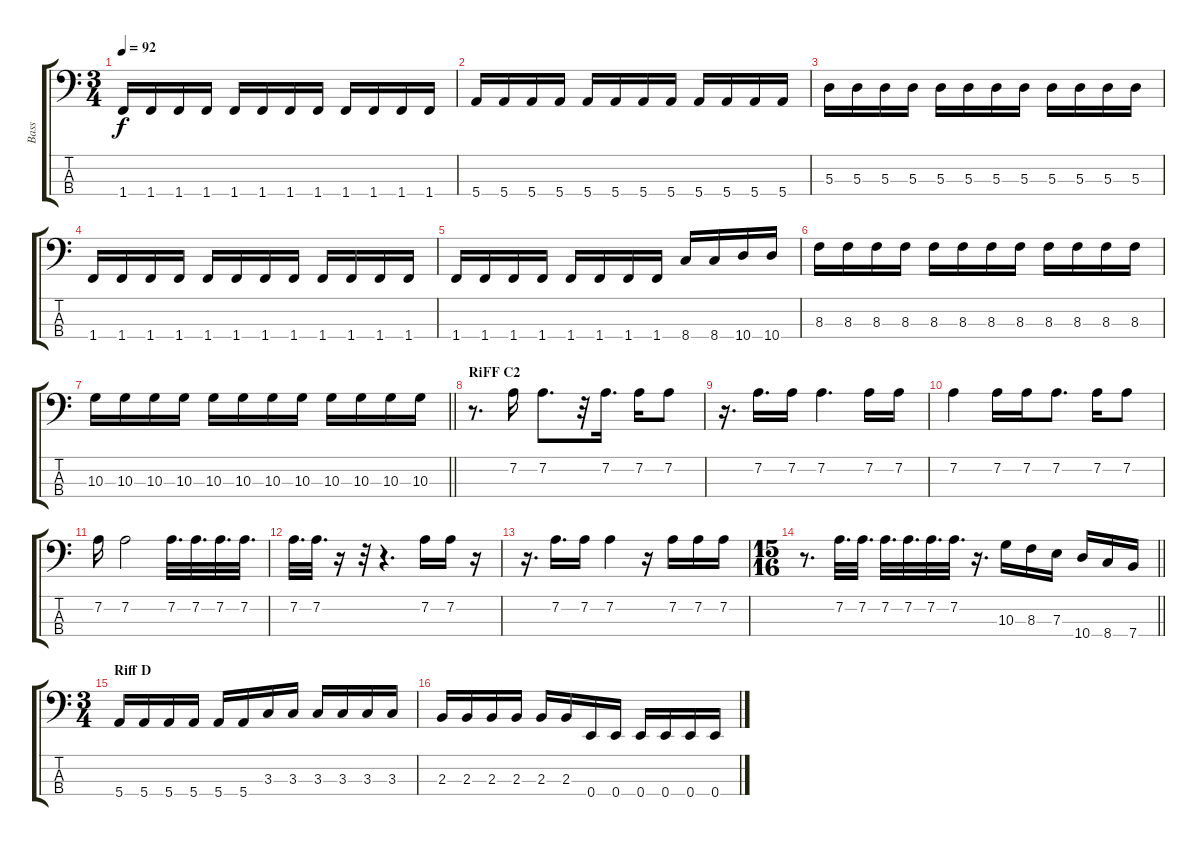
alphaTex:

\track ("Bass" "Bass") {instrument electricbassfinger}
\staff {score tabs}
\tuning (G2 D2 A1 E1) {hide}
\ts (3 4)
\tempo 92
\clef f4
\ks c
1.4.16{dy f} 1.4.16 1.4.16 1.4.16 1.4.16 1.4.16 1.4.16 1.4.16 1.4.16 1.4.16 1.4.16 1.4.16 |
5.4.16 5.4.16 5.4.16 5.4.16 5.4.16 5.4.16 5.4.16 5.4.16 5.4.16 5.4.16 5.4.16 5.4.16 |
5.3.16 5.3.16 5.3.16 5.3.16 5.3.16 5.3.16 5.3.16 5.3.16 5.3.16 5.3.16 5.3.16 5.3.16 |
1.4.16 1.4.16 1.4.16 1.4.16 1.4.16 1.4.16 1.4.16 1.4.16 1.4.16 1.4.16 1.4.16 1.4.16 |
1.4.16 1.4.16 1.4.16 1.4.16 1.4.16 1.4.16 1.4.16 1.4.16 8.4.16 8.4.16 10.4.16 10.4.16 |
8.3.16 8.3.16 8.3.16 8.3.16 8.3.16 8.3.16 8.3.16 8.3.16 8.3.16 8.3.16 8.3.16 8.3.16 |
\barLineRight lightlight
10.3.16 10.3.16 10.3.16 10.3.16 10.3.16 10.3.16 10.3.16 10.3.16 10.3.16 10.3.16 10.3.16 10.3.16 |
\section ("" "RiFF C2")
r.8{d} 7.2.16 7.2.8{d} r.32 7.2.16{d} 7.2.16 7.2.8 |
r.16{d} 7.2.16{d} 7.2.16 7.2.4{d} 7.2.16 7.2.16 |
7.2.4 7.2.16 7.2.16 7.2.8{d} 7.2.16 7.2.8 |
7.2.16 7.2.2 7.2.32{d} 7.2.32{d} 7.2.32{d} 7.2.32{d} |
7.2.32{d} 7.2.32{d} r.16 r.32 r.4{d} 7.2.16 7.2.16 r.16 |
r.16{d} 7.2.16{d} 7.2.16 7.2.4 r.16 7.2.16 7.2.16 7.2.16 |
\ts (15 16)
\barLineRight lightlight
r.8{d} 7.2.32{d} 7.2.32{d} 7.2.32{d} 7.2.32{d} 7.2.32{d} 7.2.32{d} r.16{d} 10.3.16 8.3.16 7.3.16 10.4.16 8.4.16 7.4.16 |
\ts (3 4)
\section ("" "Riff D")
5.4.16 5.4.16 5.4.16 5.4.16 5.4.16 5.4.16 3.3.16 3.3.16 3.3.16 3.3.16 3.3.16 3.3.16 |
2.3.16 2.3.16 2.3.16 2.3.16 2.3.16 2.3.16 0.4.16 0.4.16 0.4.16 0.4.16 0.4.16 0.4.16
